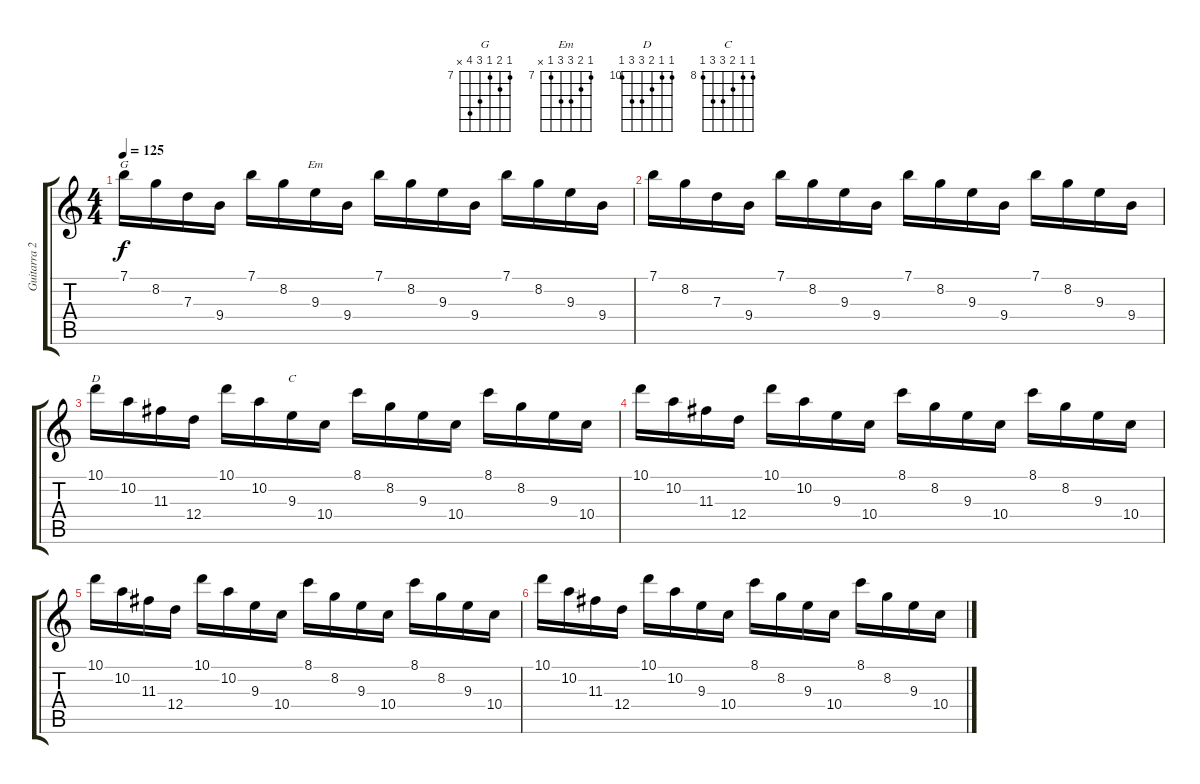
\track ("Guitarra 2" "Guitarra 2") {instrument acousticguitarsteel}
\staff {score tabs}
\tuning (E4 B3 G3 D3 A2 E2) {hide}
\chord ("G" 7 8 7 9 10 x) {firstfret 7}
\chord ("Em" 7 8 9 9 7 x) {firstfret 7}
\chord ("D" 10 10 11 12 12 10) {firstfret 10}
\chord ("C" 8 8 9 10 10 8) {firstfret 8}
\ts (4 4)
\tempo 125
\clef g2
\ks c
7.1.16{ch "G" dy f} 8.2.16 7.3.16 9.4.16 7.1.16 8.2.16 9.3.16{ch "Em"} 9.4.16 7.1.16 8.2.16 9.3.16 9.4.16 7.1.16 8.2.16 9.3.16 9.4.16 |
7.1.16 8.2.16 7.3.16 9.4.16 7.1.16 8.2.16 9.3.16 9.4.16 7.1.16 8.2.16 9.3.16 9.4.16 7.1.16 8.2.16 9.3.16 9.4.16 |
10.1.16{ch "D"} 10.2.16 11.3.16 12.4.16 10.1.16 10.2.16 9.3.16{ch "C"} 10.4.16 8.1.16 8.2.16 9.3.16 10.4.16 8.1.16 8.2.16 9.3.16 10.4.16 |
10.1.16{volume 4} 10.2.16 11.3.16 12.4.16 10.1.16 10.2.16 9.3.16 10.4.16 8.1.16 8.2.16 9.3.16 10.4.16 8.1.16 8.2.16 9.3.16 10.4.16 |
10.1.16 10.2.16 11.3.16 12.4.16 10.1.16 10.2.16 9.3.16 10.4.16 8.1.16{volume 0} 8.2.16 9.3.16 10.4.16 8.1.16 8.2.16 9.3.16 10.4.16 |
10.1.16 10.2.16 11.3.16 12.4.16 10.1.16 10.2.16 9.3.16 10.4.16 8.1.16 8.2.16 9.3.16 10.4.16 8.1.16 8.2.16 9.3.16 10.4.16
